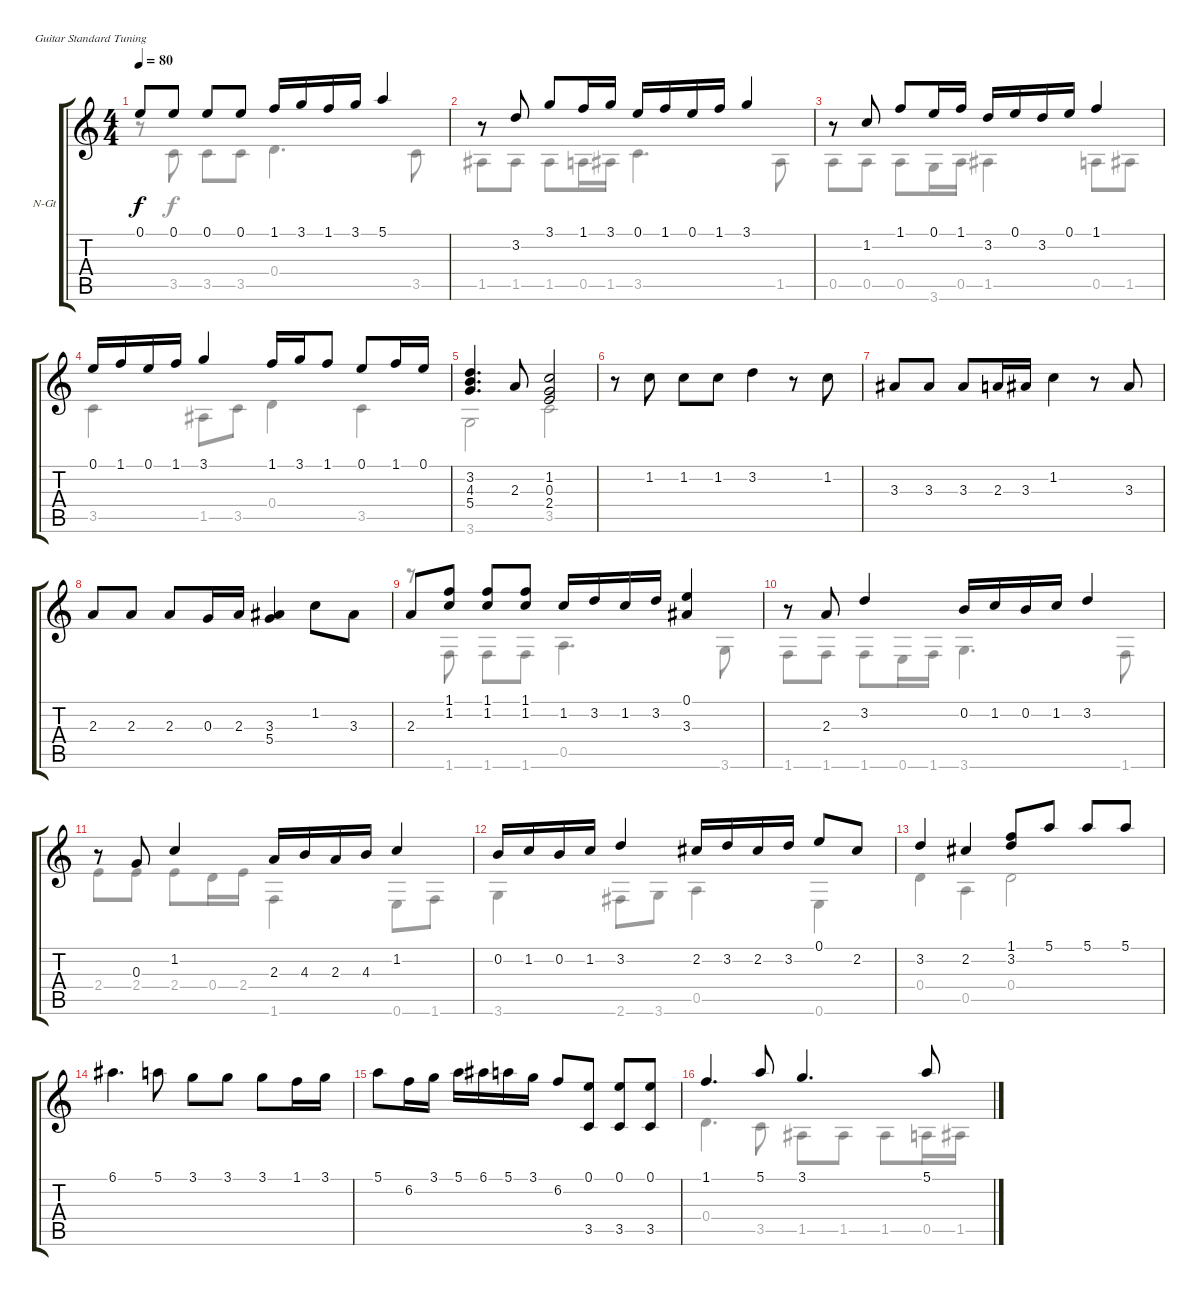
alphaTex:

\bracketExtendMode groupsimilarinstruments
\firstSystemTrackNameOrientation horizontal
\otherSystemsTrackNameOrientation horizontal
\track ("Prelude & Fugue BWV 553" "N-Gt") {instrument acousticguitarnylon}
\staff {score tabs}
\tuning (E4 B3 G3 D3 A2 E2)
\voice
\ts (4 4)
\tempo 80
\clef g2
\ks c
0.1.8{dy f} 0.1.8 0.1.8 0.1.8 1.1.16 3.1.16 1.1.16 3.1.16 5.1.4 |
r.8 3.2.8 3.1.8 1.1.16 3.1.16 0.1.16 1.1.16 0.1.16 1.1.16 3.1.4 |
r.8 1.2.8 1.1.8 0.1.16 1.1.16 3.2.16 0.1.16 3.2.16 0.1.16 1.1.4 |
0.1.16 1.1.16 0.1.16 1.1.16 3.1.4 1.1.16 3.1.16 1.1.8 0.1.8 1.1.16 0.1.16 |
(3.2 4.3 5.4).4{d} 2.3.8 (1.2 0.3 2.4).2 |
r.8 1.2.8 1.2.8 1.2.8 3.2.4 r.8 1.2.8 |
3.3.8 3.3.8 3.3.8 2.3.16 3.3.16 1.2.4 r.8 3.3.8 |
2.3.8 2.3.8 2.3.8 0.3.16 2.3.16 (3.3 5.4).4 1.2.8 3.3.8 |
2.3.8 (1.1 1.2).8 (1.1 1.2).8 (1.1 1.2).8 1.2.16 3.2.16 1.2.16 3.2.16 (0.1 3.3).4 |
r.8 2.3.8 3.2.4 0.2.16 1.2.16 0.2.16 1.2.16 3.2.4 |
r.8 0.3.8 1.2.4 2.3.16 4.3.16 2.3.16 4.3.16 1.2.4 |
0.2.16 1.2.16 0.2.16 1.2.16 3.2.4 2.2.16 3.2.16 2.2.16 3.2.16 0.1.8 2.2.8 |
3.2.4 2.2.4 (1.1 3.2).8 5.1.8 5.1.8 5.1.8 |
6.1.4{d} 5.1.8 3.1.8 3.1.8 3.1.8 1.1.16 3.1.16 |
5.1.8 6.2.16 3.1.16 5.1.16 6.1.16 5.1.16 3.1.16 6.2.8 (0.1 3.5).8 (0.1 3.5).8 (0.1 3.5).8 |
1.1.4{d} 5.1.8 3.1.4{d} 5.1.8
\voice
\clef g2
\ottava regular
\simile none
\ks c
r.8{dy f} 3.5.8 3.5.8 3.5.8 0.4.4{d} 3.5.8 |
1.5.8 1.5.8 1.5.8 0.5.16 1.5.16 3.5.4{d} 1.5.8 |
0.5.8 0.5.8 0.5.8 3.6.16 0.5.16 1.5.4 0.5.8 1.5.8 |
3.5.4 1.5.8 3.5.8 0.4.4 3.5.4 |
3.6.2 3.5.2 |
|
|
|
r.8 1.6.8 1.6.8 1.6.8 0.5.4{d} 3.6.8 |
1.6.8 1.6.8 1.6.8 0.6.16 1.6.16 3.6.4{d} 1.6.8 |
2.4.8 2.4.8 2.4.8 0.4.16 2.4.16 1.6.4 0.6.8 1.6.8 |
3.6.4 2.6.8 3.6.8 0.5.4 0.6.4 |
0.4.4 0.5.4 0.4.2 |
|
|
0.4.4{d} 3.5.8 1.5.8 1.5.8 1.5.8 0.5.16 1.5.16
